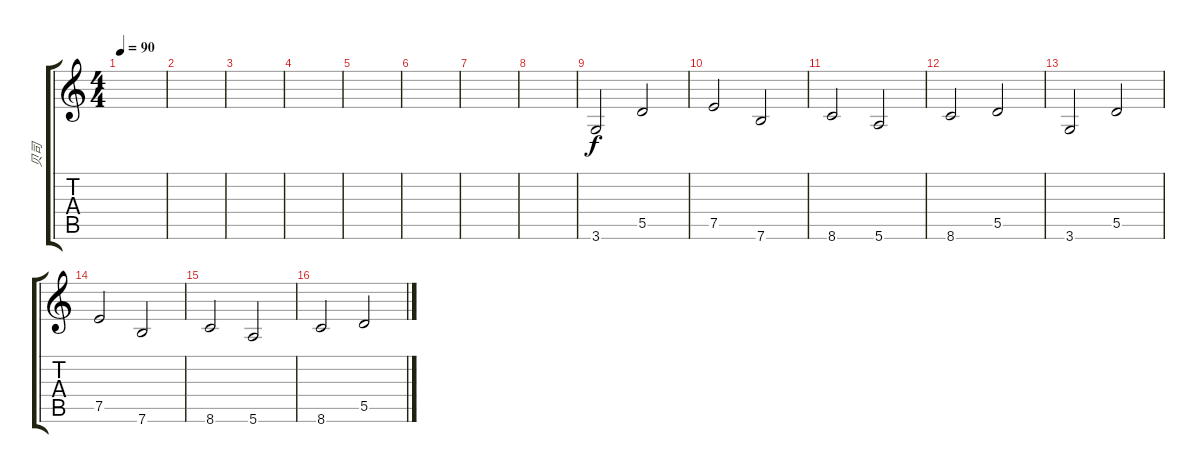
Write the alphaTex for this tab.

\track ("贝司" "贝司") {instrument electricbasspick}
\staff {score tabs}
\tuning (E4 B3 G3 D3 A2 E2) {hide}
\ts (4 4)
\tempo 90
\clef g2
\ks c
|
|
|
|
|
|
|
|
3.6.2 5.5.2 |
7.5.2 7.6.2 |
8.6.2 5.6.2 |
8.6.2 5.5.2 |
3.6.2 5.5.2 |
7.5.2 7.6.2 |
8.6.2 5.6.2 |
8.6.2 5.5.2{txt ""}
